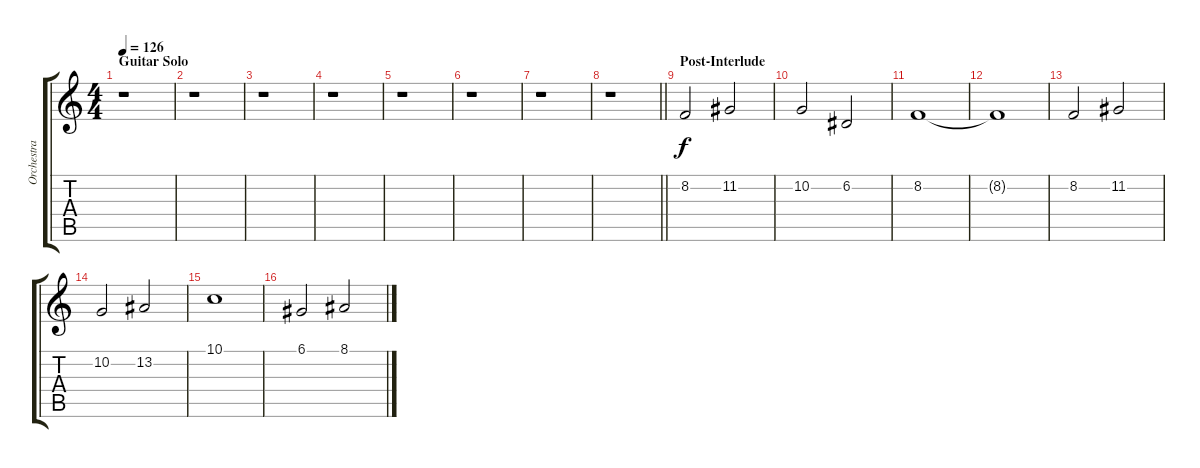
\track ("Orchestra" "Orchestra") {instrument stringensemble1}
\staff {score tabs}
\tuning (D4 A3 F3 C3 G2 C2) {hide}
\ts (4 4)
\section ("" "Guitar Solo")
\tempo 126
\clef g2
\ks c
r.1{dy f} |
r.1 |
r.1 |
r.1 |
r.1 |
r.1 |
r.1 |
\barLineRight lightlight
r.1 |
\section ("" "Post-Interlude")
8.2.2{volume 6} 11.2.2 |
10.2.2 6.2.2 |
8.2.1 |
8.2{t}.1 |
8.2.2 11.2.2 |
10.2.2 13.2.2 |
10.1.1 |
6.1.2 8.1.2
